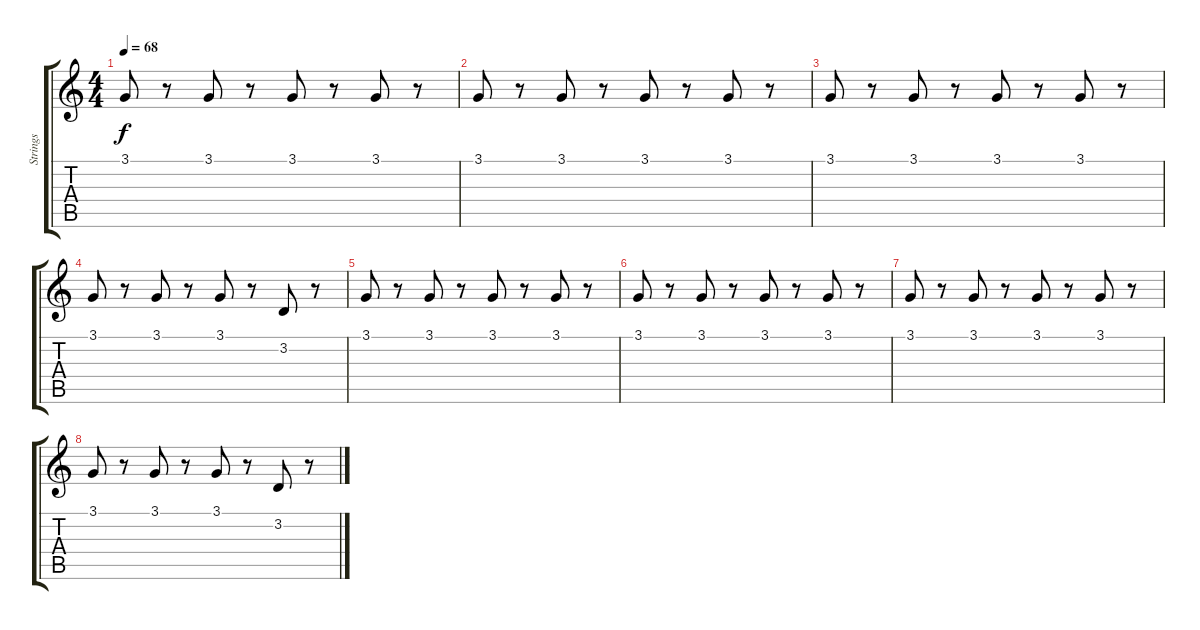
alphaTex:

\track ("Strings" "Strings") {instrument lead7fifths}
\staff {score tabs}
\tuning (E4 B3 G3 D3 A2 E2) {hide}
\ts (4 4)
\tempo 68
\clef g2
\ks c
3.1.8{dy f} r.8 3.1.8 r.8 3.1.8 r.8 3.1.8 r.8 |
3.1.8 r.8 3.1.8 r.8 3.1.8 r.8 3.1.8 r.8 |
3.1.8 r.8 3.1.8 r.8 3.1.8 r.8 3.1.8 r.8 |
3.1.8 r.8 3.1.8 r.8 3.1.8 r.8 3.2.8 r.8 |
3.1.8{volume 11} r.8 3.1.8 r.8 3.1.8 r.8 3.1.8 r.8 |
3.1.8 r.8 3.1.8 r.8 3.1.8 r.8 3.1.8 r.8 |
3.1.8 r.8 3.1.8 r.8 3.1.8 r.8 3.1.8 r.8 |
3.1.8 r.8 3.1.8 r.8 3.1.8 r.8 3.2.8 r.8
